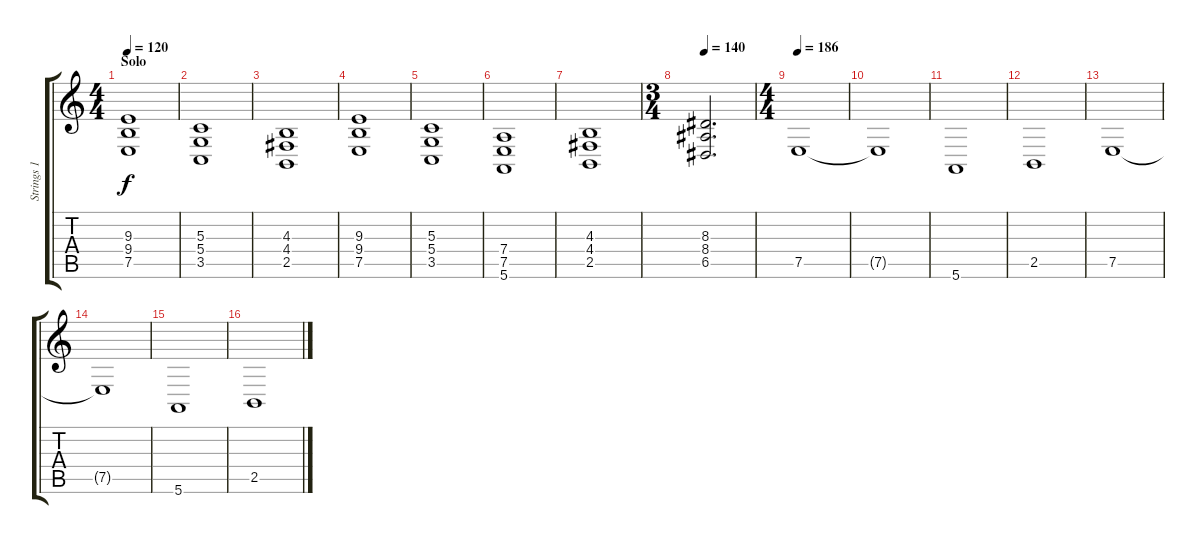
\track ("Strings 1" "Strings 1") {instrument pad2warm}
\staff {score tabs}
\tuning (E4 B3 G3 D3 A2 E2) {hide}
\ts (4 4)
\section ("" "Solo")
\tempo 120
\clef g2
\ks c
(9.3 9.4 7.5).1{dy f volume 6} |
(5.3 5.4 3.5).1 |
(4.3 4.4 2.5).1 |
(9.3 9.4 7.5).1 |
(5.3 5.4 3.5).1 |
(7.4 7.5 5.6).1 |
(4.3 4.4 2.5).1 |
\ts (3 4)
\tempo 140
(8.3 8.4 6.5).2{d} |
\ts (4 4)
\tempo 186
7.5.1 |
7.5{t}.1 |
5.6.1 |
2.5.1 |
7.5.1 |
7.5{t}.1 |
5.6.1 |
2.5.1
